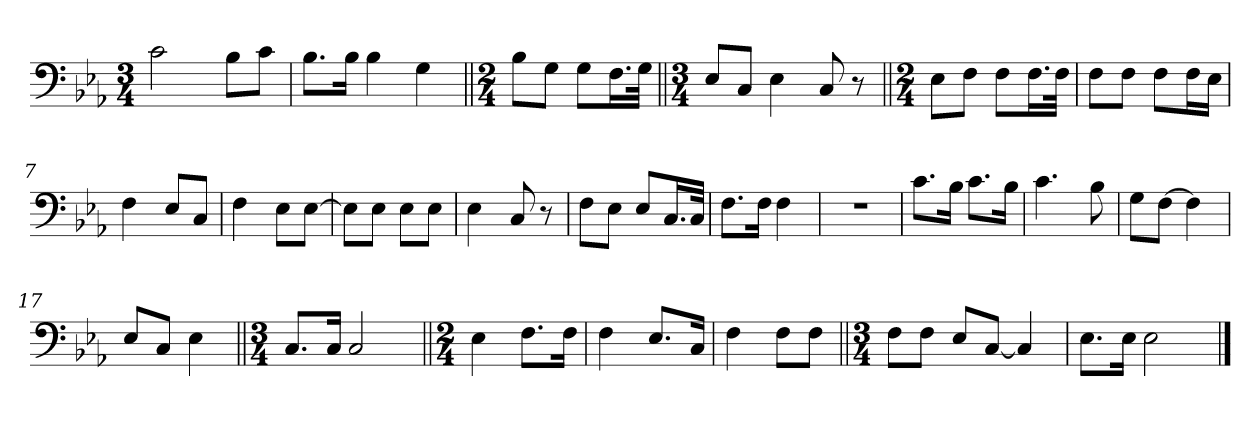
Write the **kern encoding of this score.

**kern
*part1
*staff1
*clefF4
*k[b-e-a-]
*M3/4
=1
2c\
8B-\L
8c\J
=2
8.B-\L
16B-\Jk
4B-\
4G\
=3||
*M2/4
8B-\L
8G\J
8G\L
16.F\L
32G\JJk
=4||
*M3/4
8E-/L
8C/J
4E-\
8C/
8r
=5||
*M2/4
8E-\L
8F\J
8F\L
16.F\L
32F\JJk
=6
8F\L
8F\J
8F\L
16F\L
16E-\JJ
=7
4F\
8E-/L
8C/J
=8
4F\
8E-\L
[8E-\J
=9
8E-\L]
8E-\J
8E-\L
8E-\J
=10
4E-\
8C/
8r
=11
8F\L
8E-\J
8E-/L
16.C/L
32C/JJk
=12
8.F\L
16F\Jk
4F\
=13
2r
=14
8.c\L
16B-\Jk
8.c\L
16B-\Jk
=15
4.c\
8B-\
=16
8G\L
[8F\J
4F\]
=17
8E-/L
8C/J
4E-\
=18||
*M3/4
8.C/L
16C/Jk
2C/
=19||
*M2/4
4E-\
8.F\L
16F\Jk
=20
4F\
8.E-/L
16C/Jk
=21
4F\
8F\L
8F\J
=22||
*M3/4
8F\L
8F\J
8E-/L
[8C/J
4C/]
=23
8.E-\L
16E-\Jk
2E-\
==
*-
